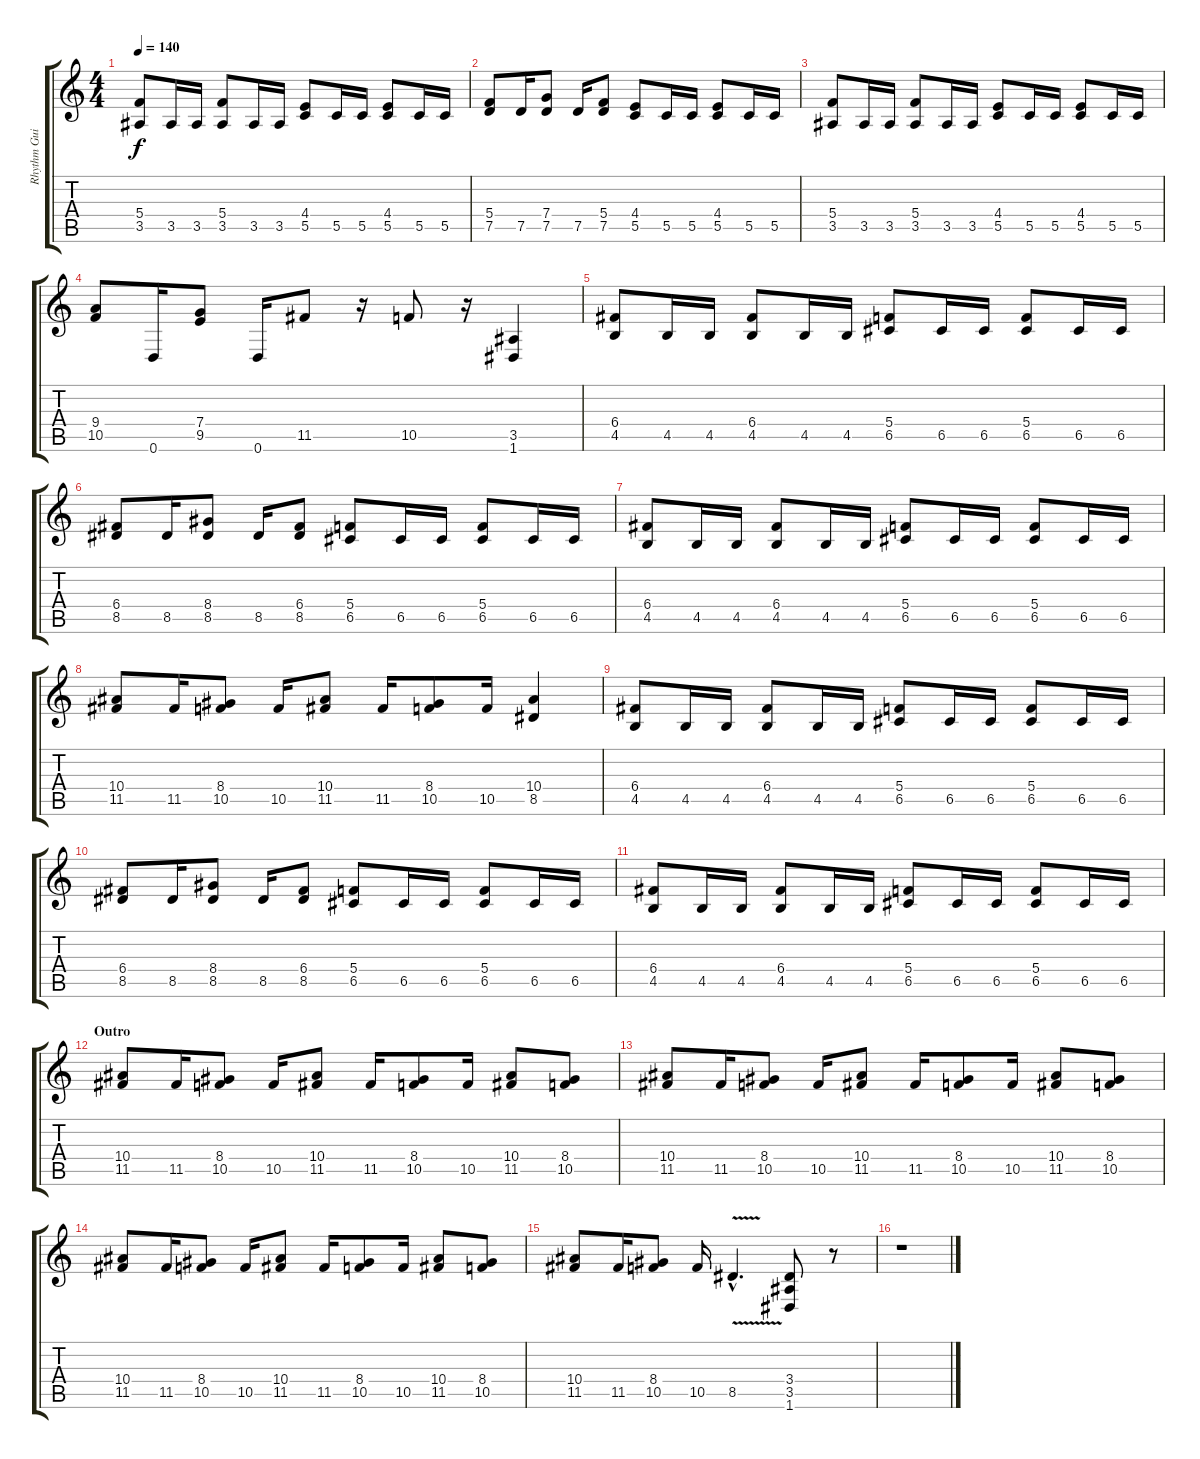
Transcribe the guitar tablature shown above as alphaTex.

\track ("Rhythm Guitar" "Rhythm Gui") {instrument distortionguitar}
\staff {score tabs}
\tuning (D4 A3 F3 C3 G2 D2) {hide}
\ts (4 4)
\tempo 140
\clef g2
\ks c
(5.4 3.5).8{dy f} 3.5.16 3.5.16 (5.4 3.5).8 3.5.16 3.5.16 (4.4 5.5).8 5.5.16 5.5.16 (4.4 5.5).8 5.5.16 5.5.16 |
(5.4 7.5).8 7.5.16 (7.4 7.5).8 7.5.16 (5.4 7.5).8 (4.4 5.5).8 5.5.16 5.5.16 (4.4 5.5).8 5.5.16 5.5.16 |
(5.4 3.5).8 3.5.16 3.5.16 (5.4 3.5).8 3.5.16 3.5.16 (4.4 5.5).8 5.5.16 5.5.16 (4.4 5.5).8 5.5.16 5.5.16 |
(9.4 10.5).8 0.6.16 (7.4 9.5).8 0.6.16 11.5.8 r.16 10.5.8 r.16 (3.5 1.6).4 |
(6.4 4.5).8 4.5.16 4.5.16 (6.4 4.5).8 4.5.16 4.5.16 (5.4 6.5).8 6.5.16 6.5.16 (5.4 6.5).8 6.5.16 6.5.16 |
(6.4 8.5).8 8.5.16 (8.4 8.5).8 8.5.16 (6.4 8.5).8 (5.4 6.5).8 6.5.16 6.5.16 (5.4 6.5).8 6.5.16 6.5.16 |
(6.4 4.5).8 4.5.16 4.5.16 (6.4 4.5).8 4.5.16 4.5.16 (5.4 6.5).8 6.5.16 6.5.16 (5.4 6.5).8 6.5.16 6.5.16 |
(10.4 11.5).8 11.5.16 (8.4 10.5).8 10.5.16 (10.4 11.5).8 11.5.16 (8.4 10.5).8 10.5.16 (10.4 8.5).4 |
(6.4 4.5).8 4.5.16 4.5.16 (6.4 4.5).8 4.5.16 4.5.16 (5.4 6.5).8 6.5.16 6.5.16 (5.4 6.5).8 6.5.16 6.5.16 |
(6.4 8.5).8 8.5.16 (8.4 8.5).8 8.5.16 (6.4 8.5).8 (5.4 6.5).8 6.5.16 6.5.16 (5.4 6.5).8 6.5.16 6.5.16 |
(6.4 4.5).8 4.5.16 4.5.16 (6.4 4.5).8 4.5.16 4.5.16 (5.4 6.5).8 6.5.16 6.5.16 (5.4 6.5).8 6.5.16 6.5.16 |
\section ("" "Outro")
(10.4 11.5).8 11.5.16 (8.4 10.5).8 10.5.16 (10.4 11.5).8 11.5.16 (8.4 10.5).8 10.5.16 (10.4 11.5).8 (8.4 10.5).8 |
(10.4 11.5).8 11.5.16 (8.4 10.5).8 10.5.16 (10.4 11.5).8 11.5.16 (8.4 10.5).8 10.5.16 (10.4 11.5).8 (8.4 10.5).8 |
(10.4 11.5).8 11.5.16 (8.4 10.5).8 10.5.16 (10.4 11.5).8 11.5.16 (8.4 10.5).8 10.5.16 (10.4 11.5).8 (8.4 10.5).8 |
(10.4 11.5).8 11.5.16 (8.4 10.5).8 10.5.16 8.5{v hac}.4{d} (3.4 3.5 1.6).8 r.8 |
r.1
